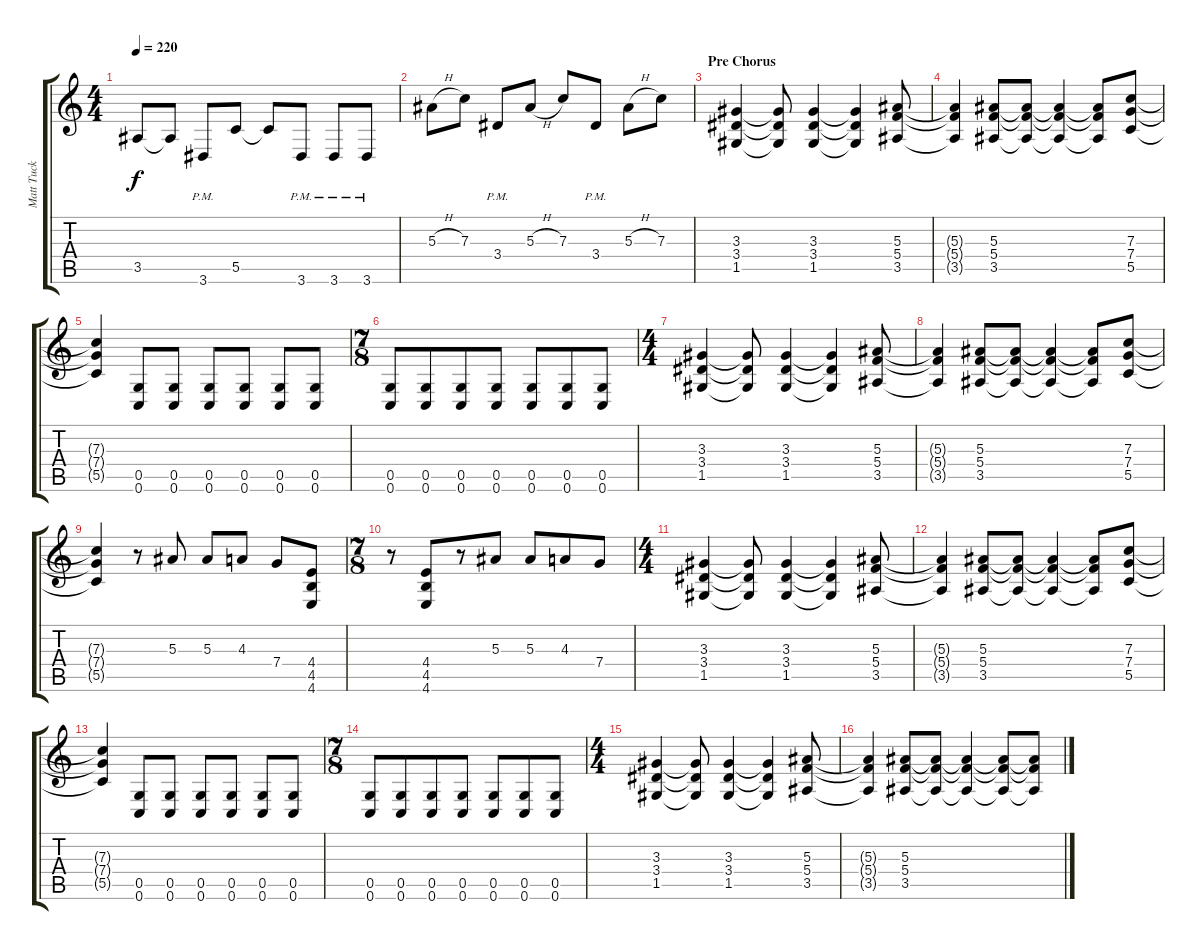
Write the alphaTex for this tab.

\track ("Matt Tuck" "Matt Tuck") {instrument distortionguitar}
\staff {score tabs}
\tuning (D4 A3 F3 C3 G2 C2) {hide}
\ts (4 4)
\tempo 220
\clef g2
\ks c
3.5.8{dy f} 3.5{t}.8 3.6{pm}.8 5.5.8 5.5{t}.8 3.6{pm}.8 3.6{pm}.8 3.6{pm}.8 |
5.3{h}.8 7.3.8 3.4{pm}.8 5.3{h}.8 7.3.8 3.4{pm}.8 5.3{h}.8 7.3.8 |
\section ("" "Pre Chorus")
(3.3 3.4 1.5).4 (3.3{t} 3.4{t} 1.5{t}).8 (3.3 3.4 1.5).4 (3.3{t} 3.4{t} 1.5{t}).4 (5.3 5.4 3.5).8 |
(5.3{t} 5.4{t} 3.5{t}).4 (5.3 5.4 3.5).8 (5.3{t} 5.4{t} 3.5{t}).8 (5.3{t} 5.4{t} 3.5{t}).4 (5.3{t} 5.4{t} 3.5{t}).8 (7.3 7.4 5.5).8 |
(7.3{t} 7.4{t} 5.5{t}).4 (0.5 0.6).8 (0.5 0.6).8 (0.5 0.6).8 (0.5 0.6).8 (0.5 0.6).8 (0.5 0.6).8 |
\ts (7 8)
(0.5 0.6).8 (0.5 0.6).8 (0.5 0.6).8 (0.5 0.6).8 (0.5 0.6).8 (0.5 0.6).8 (0.5 0.6).8 |
\ts (4 4)
(3.3 3.4 1.5).4 (3.3{t} 3.4{t} 1.5{t}).8 (3.3 3.4 1.5).4 (3.3{t} 3.4{t} 1.5{t}).4 (5.3 5.4 3.5).8 |
(5.3{t} 5.4{t} 3.5{t}).4 (5.3 5.4 3.5).8 (5.3{t} 5.4{t} 3.5{t}).8 (5.3{t} 5.4{t} 3.5{t}).4 (5.3{t} 5.4{t} 3.5{t}).8 (7.3 7.4 5.5).8 |
(7.3{t} 7.4{t} 5.5{t}).4 r.8 5.3.8 5.3.8 4.3.8 7.4.8 (4.4 4.5 4.6).8 |
\ts (7 8)
r.8 (4.4 4.5 4.6).8 r.8 5.3.8 5.3.8 4.3.8 7.4.8 |
\ts (4 4)
(3.3 3.4 1.5).4 (3.3{t} 3.4{t} 1.5{t}).8 (3.3 3.4 1.5).4 (3.3{t} 3.4{t} 1.5{t}).4 (5.3 5.4 3.5).8 |
(5.3{t} 5.4{t} 3.5{t}).4 (5.3 5.4 3.5).8 (5.3{t} 5.4{t} 3.5{t}).8 (5.3{t} 5.4{t} 3.5{t}).4 (5.3{t} 5.4{t} 3.5{t}).8 (7.3 7.4 5.5).8 |
(7.3{t} 7.4{t} 5.5{t}).4 (0.5 0.6).8 (0.5 0.6).8 (0.5 0.6).8 (0.5 0.6).8 (0.5 0.6).8 (0.5 0.6).8 |
\ts (7 8)
(0.5 0.6).8 (0.5 0.6).8 (0.5 0.6).8 (0.5 0.6).8 (0.5 0.6).8 (0.5 0.6).8 (0.5 0.6).8 |
\ts (4 4)
(3.3 3.4 1.5).4 (3.3{t} 3.4{t} 1.5{t}).8 (3.3 3.4 1.5).4 (3.3{t} 3.4{t} 1.5{t}).4 (5.3 5.4 3.5).8 |
(5.3{t} 5.4{t} 3.5{t}).4 (5.3 5.4 3.5).8 (5.3{t} 5.4{t} 3.5{t}).8 (5.3{t} 5.4{t} 3.5{t}).4 (5.3{t} 5.4{t} 3.5{t}).8 (5.3{t} 5.4{t} 3.5{t}).8
